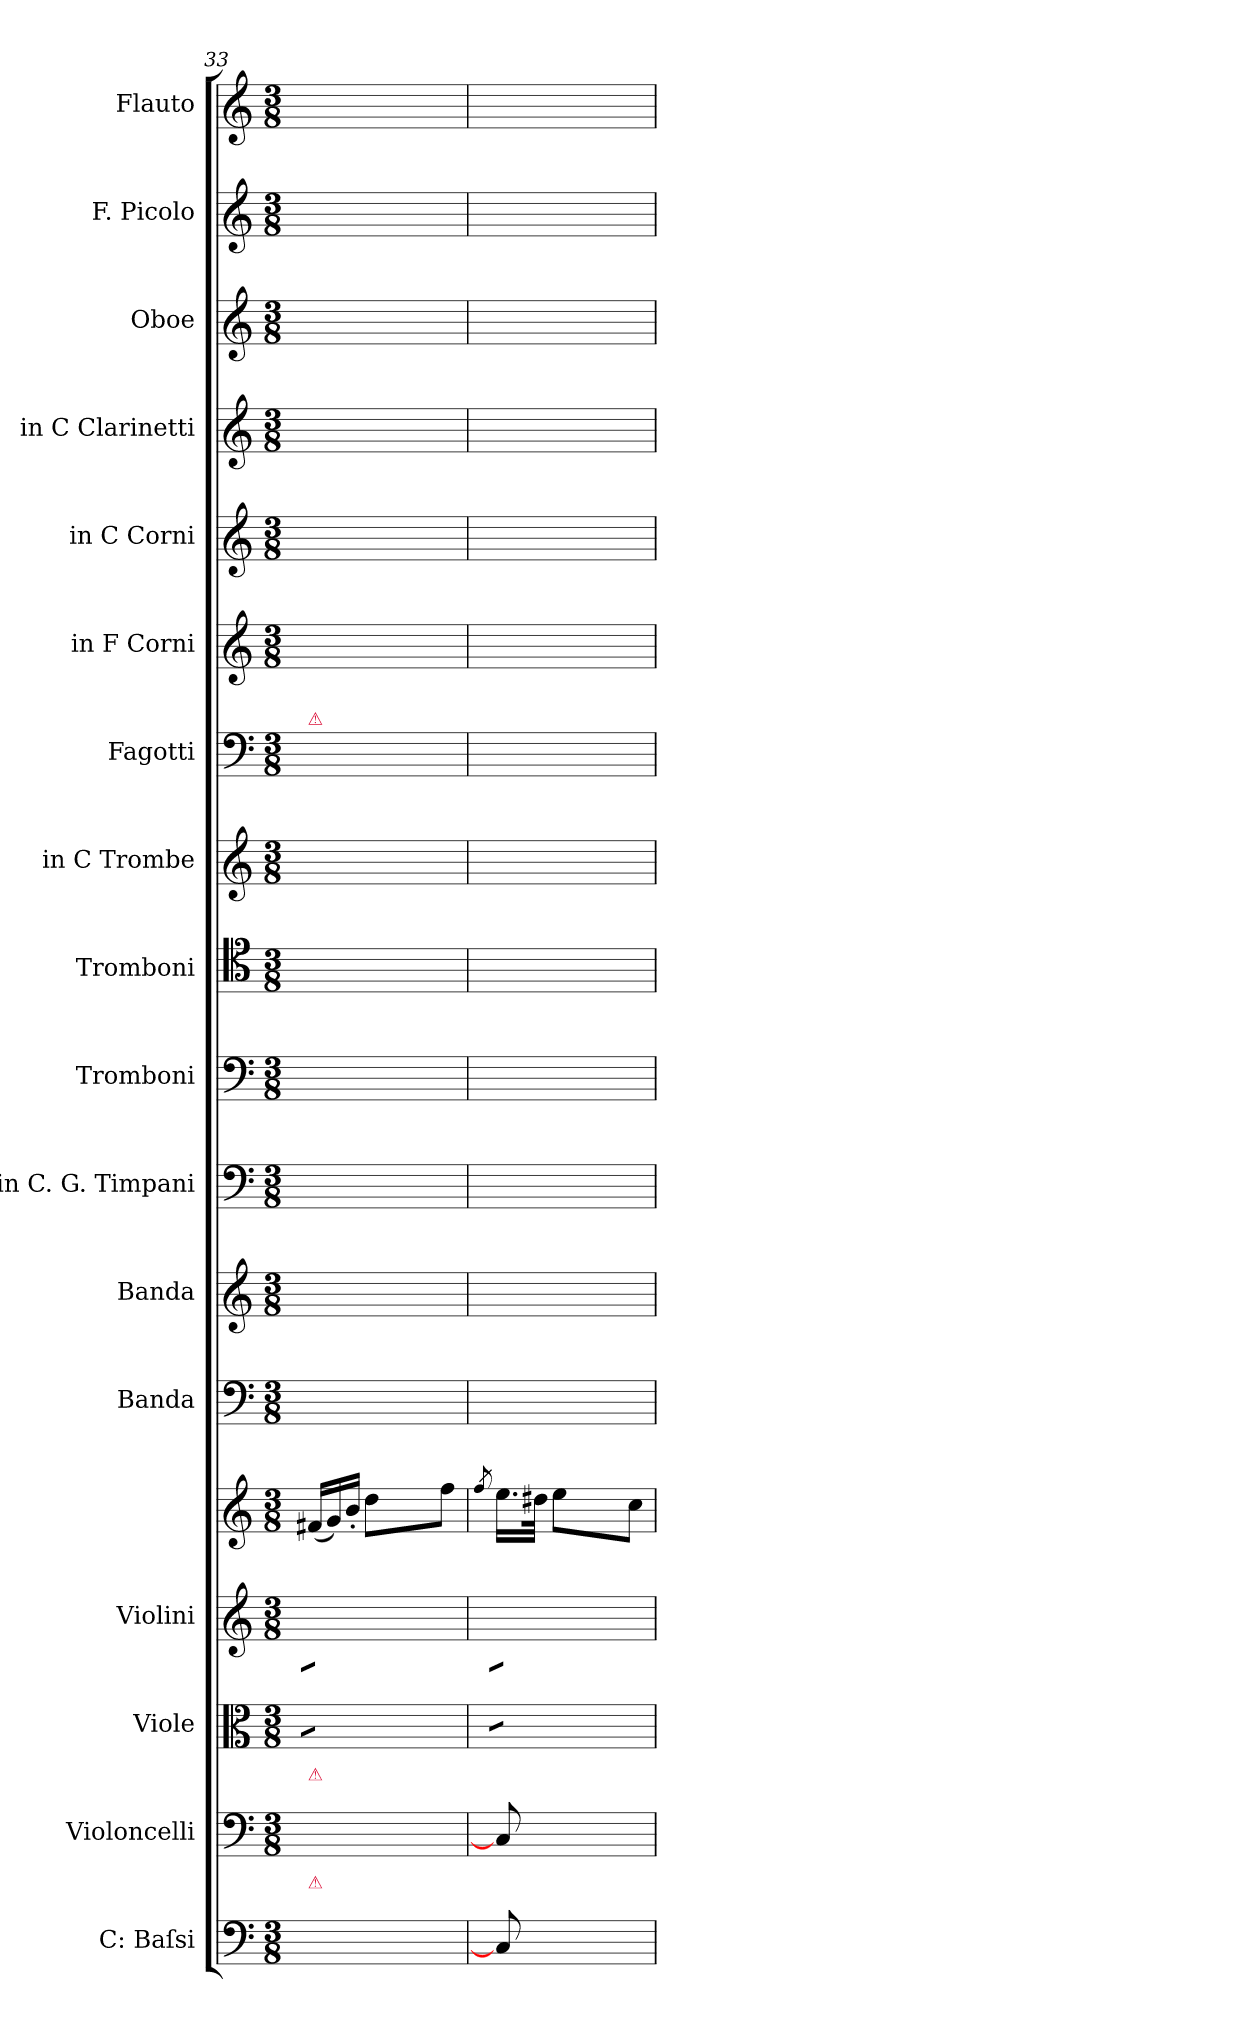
**kern	**kern	**kern	**kern	**kern	**kern	**kern	**kern	**kern	**kern	**kern	**kern	**kern	**kern	**kern	**kern	**kern	**kern
*part18	*part17	*part16	*part15	*part14	*part13	*part12	*part11	*part10	*part9	*part8	*part7	*part6	*part5	*part4	*part3	*part2	*part1
*staff18	*staff17	*staff16	*staff15	*staff14	*staff13	*staff12	*staff11	*staff10	*staff9	*staff8	*staff7	*staff6	*staff5	*staff4	*staff3	*staff2	*staff1
*I"C: Baſsi	*I"Violoncelli	*I"Viole	*I"Violini	*	*I"Banda	*I"Banda	*I"in C. G. Timpani	*I"Tromboni	*I"Tromboni	*I"in C Trombe	*I"Fagotti	*I"in F Corni	*I"in C Corni	*I"in C Clarinetti	*I"Oboe	*I"F. Picolo	*I"Flauto
*	*I'Vc	*	*I'Vln	*	*	*	*I'Timp	*I'Trb	*I'Trb	*	*	*	*	*I'Cl	*I'Ob	*	*I'Fl
*clefF4	*clefF4	*clefC3	*clefG2	*clefG2	*clefF4	*clefG2	*clefF4	*clefF4	*clefC4	*clefG2	*clefF4	*clefG2	*clefG2	*clefG2	*clefG2	*clefG2	*clefG2
*	*	*	*	*	*	*	*	*	*	*	*	*ITrd4c7	*	*	*	*	*
*k[]	*k[]	*k[]	*k[]	*k[]	*k[]	*k[]	*k[]	*k[]	*k[]	*k[]	*k[]	*k[b-]	*k[]	*k[]	*k[]	*k[]	*k[]
*M3/8	*M3/8	*M3/8	*M3/8	*M3/8	*M3/8	*M3/8	*M3/8	*M3/8	*M3/8	*M3/8	*M3/8	*M3/8	*M3/8	*M3/8	*M3/8	*M3/8	*M3/8
*	*	*	*	*Xtuplet	*	*	*	*	*	*Xtuplet	*	*	*	*Xtuplet	*	*	*Xtuplet
=33	=33	=33	=33	=33	=33	=33	=33	=33	=33	=33	=33	=33	=33	=33	=33	=33	=33
!	!	!	!	!	!	!	!	!	!	!	!LO:TX:a:color=crimson:t=⚠	!	!	!	!	!	!
!	!LO:TX:a:color=crimson:t=⚠	!	!	!	!	!	!	!	!	!	!	!	!	!	!	!	!
!LO:TX:a:color=crimson:t=⚠	!	!	!	!	!	!	!	!	!	!	!	!	!	!	!	!	!
*	*	*tremolo	*	*	*	*	*	*	*	*	*	*	*	*	*	*	*
*	*	*	*tremolo	*	*	*	*	*	*	*	*	*	*	*	*	*	*
8GG/Lyy	8GG/Lyy	8Byy\ 8dyy\L	8Gyy/ 8fyy/L	(24f#X/LL	8Ra/yy	8ryy	8ryy	8GGyy\ 8Gyy\	8Byy\ 8dyy\	24f#X/LLyy	8GG/Lyy	8ryy	8ryy	24f#X/LLyy	4.ryy	4.ryy	24ff#X\LLyy
.	.	.	.	24g/)	.	.	.	.	.	24g/yy	.	.	.	24g/yy	.	.	24gg\yy
.	.	.	.	24b'/JJ	.	.	.	.	.	24b/JJyy	.	.	.	24b'/JJyy	.	.	24bb'\JJyy
8G/yy	8G/yy	8Byy\ 8dyy\	8Gyy/ 8fyy/	8dd\L	8ryy	32Ree\LLLyy	8GG/Lyy	8ryy	8ryy	8dd/Lyy	8G\yy	8fyy\ 8gyy\L	8gyy/ 8ddyy/L	8dd'/Lyy	.	.	8ddd'\Lyy
.	.	.	.	.	.	32Ree\yy	.	.	.	.	.	.	.	.	.	.	.
.	.	.	.	.	.	32Ree\yy	.	.	.	.	.	.	.	.	.	.	.
.	.	.	.	.	.	32Ree\JJyy	.	.	.	.	.	.	.	.	.	.	.
[8GG/Jyy	[8GG/Jyy	8Byy\ 8dyy\J	8Gyy/ 8fyy/J	8ff\J	8ryy	8Ree\Jyy	8GG/Jyy	8ryy	8ryy	8ff/Jyy	8GG/Jyy	8fyy\ 8gyy\J	8gyy/ 8ddyy/J	8ff'/Jyy	.	.	8fff'\Jyy
=34	=34	=34	=34	=34	=34	=34	=34	=34	=34	=34	=34	=34	=34	=34	=34	=34	=34
.	.	.	.	8qff/	.	.	.	.	.	8qff/yy	.	.	.	8qff/yy	.	.	8qfff/yy
8C/]	8C/]	8c\yyL	8Gyy/ 8eyy/L	16.ee\LL	8Ra/yy	8ryy	8ryy	8Cyy\ 8Gyy\	8cyy\ 8eyy\	16.ee/LLyy	8C/yy	8ryy	8ryy	16.ee/LLyy	4.ryy	4.ryy	16.eee\LLyy
.	.	.	.	32dd#X\JJk	.	.	.	.	.	32dd#X/JJkyy	.	.	.	32dd#X/JJkyy	.	.	32ddd#X\JJkyy
8ryy	8ryy	8c\yy	8Gyy/ 8eyy/	8ee\L	8ryy	32Ree\LLLyy	8C/Lyy	8ryy	8ryy	8ee/Lyy	8ryy	8cyy/ 8gyy/L	8gyy/ 8eeyy/L	8ee/Lyy	.	.	8eee\Lyy
.	.	.	.	.	.	32Ree\yy	.	.	.	.	.	.	.	.	.	.	.
.	.	.	.	.	.	32Ree\yy	.	.	.	.	.	.	.	.	.	.	.
.	.	.	.	.	.	32Ree\JJyy	.	.	.	.	.	.	.	.	.	.	.
8ryy	8ryy	8c\yyJ	8Gyy/ 8eyy/J	8cc\J	8ryy	8Ree\Jyy	8C/Jyy	8ryy	8ryy	8cc/Jyy	8ryy	8cyy/ 8gyy/J	8gyy/ 8eeyy/J	8cc/Jyy	.	.	8ccc\Jyy
*	*	*	*Xtremolo	*	*	*	*	*	*	*	*	*	*	*	*	*	*
*	*	*Xtremolo	*	*	*	*	*	*	*	*	*	*	*	*	*	*	*
=	=	=	=	=	=	=	=	=	=	=	=	=	=	=	=	=	=
*-	*-	*-	*-	*-	*-	*-	*-	*-	*-	*-	*-	*-	*-	*-	*-	*-	*-
